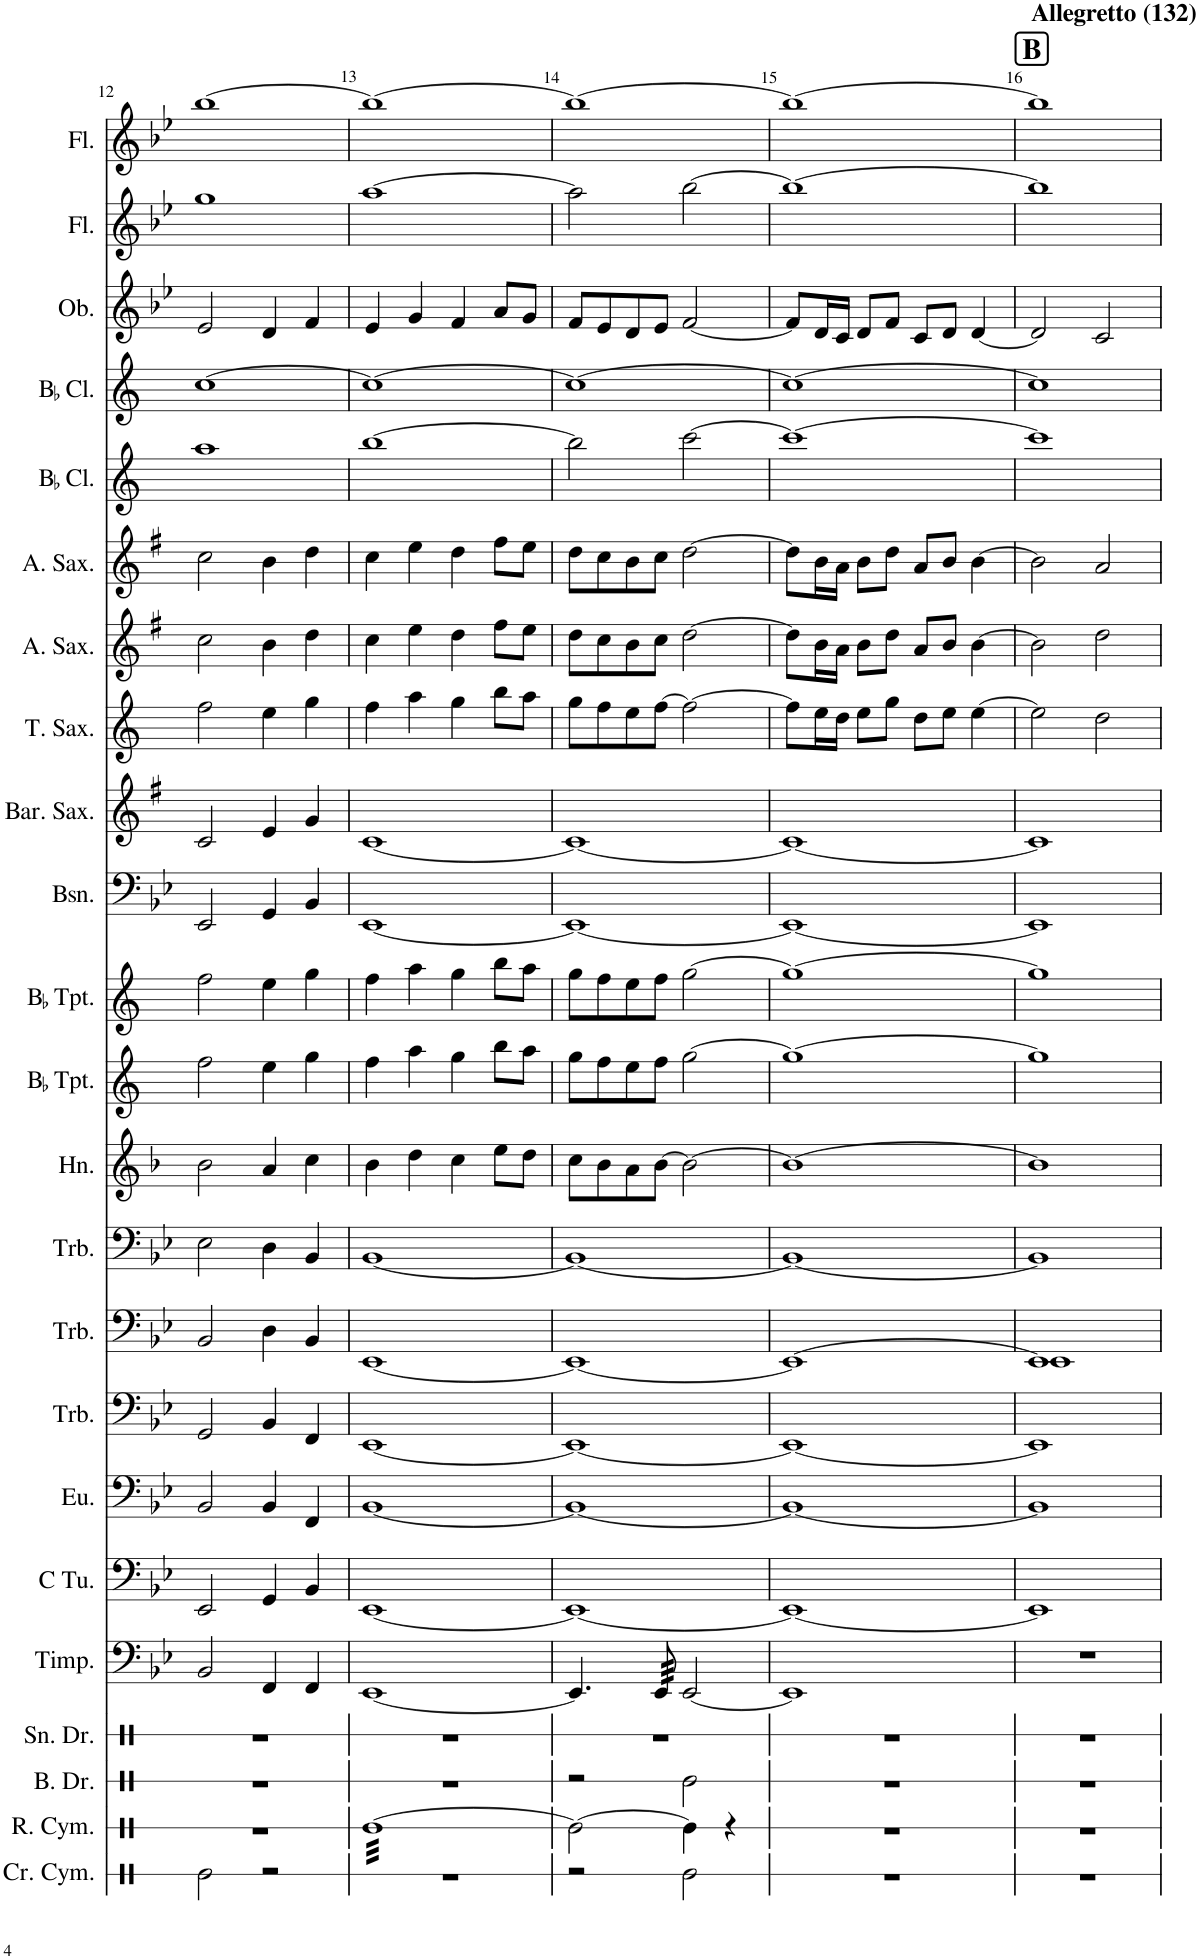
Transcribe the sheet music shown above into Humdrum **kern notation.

**kern	**kern	**kern	**kern	**kern	**kern	**kern	**kern	**kern	**kern	**kern	**kern	**kern	**kern	**kern	**kern	**kern	**kern	**kern	**kern	**kern	**kern	**kern
*part23	*part22	*part21	*part20	*part19	*part18	*part17	*part16	*part15	*part14	*part13	*part12	*part11	*part10	*part9	*part8	*part7	*part6	*part5	*part4	*part3	*part2	*part1
*staff23	*staff22	*staff21	*staff20	*staff19	*staff18	*staff17	*staff16	*staff15	*staff14	*staff13	*staff12	*staff11	*staff10	*staff9	*staff8	*staff7	*staff6	*staff5	*staff4	*staff3	*staff2	*staff1
*I"Crash Cymbal	*I"Ride Cymbal	*I"Bass Drum	*I"Snare Drum	*I"Timpani	*I"C Tuba	*I"Euphonium	*I"Trombone 3	*I"Trombone 2	*I"Trombone 1	*I"Horn	*I"BaccidentalFlat Trumpet	*I"BaccidentalFlat Trumpet	*I"Bassoon	*I"Baritone Saxophone	*I"Tenor Saxophone	*I"Alto Saxophone	*I"Alto Saxophone	*I"BaccidentalFlat Clarinet	*I"BaccidentalFlat Clarinet	*I"Oboe	*I"Flute	*I"Flute
*I'Cr. Cym.	*I'R. Cym.	*I'B. Dr.	*I'Sn. Dr.	*I'Timp.	*I'C Tu.	*I'Eu.	*I'Trb.	*I'Trb.	*I'Trb.	*I'Hn.	*I'BaccidentalFlat Tpt.	*I'BaccidentalFlat Tpt.	*I'Bsn.	*I'Bar. Sax.	*I'T. Sax.	*I'A. Sax.	*I'A. Sax.	*I'BaccidentalFlat Cl.	*I'BaccidentalFlat Cl.	*I'Ob.	*I'Fl.	*I'Fl.
!!LO:PB:g=z
*clefX	*clefX	*clefX	*clefX	*clefF4	*clefF4	*clefF4	*clefF4	*clefF4	*clefF4	*clefG2	*clefG2	*clefG2	*clefF4	*clefG2	*clefG2	*clefG2	*clefG2	*clefG2	*clefG2	*clefG2	*clefG2	*clefG2
*	*	*	*	*	*	*	*	*	*	*Trd4c7	*Trd1c2	*Trd1c2	*	*Trd12c21	*Trd8c14	*Trd5c9	*Trd5c9	*Trd1c2	*Trd1c2	*	*	*
*k[]	*k[]	*k[]	*k[]	*k[b-e-]	*k[b-e-]	*k[b-e-]	*k[b-e-]	*k[b-e-]	*k[b-e-]	*k[b-]	*k[]	*k[]	*k[b-e-]	*k[f#]	*k[]	*k[f#]	*k[f#]	*k[]	*k[]	*k[b-e-]	*k[b-e-]	*k[b-e-]
*M4/4	*M4/4	*M4/4	*M4/4	*M4/4	*M4/4	*M4/4	*M4/4	*M4/4	*M4/4	*M4/4	*M4/4	*M4/4	*M4/4	*M4/4	*M4/4	*M4/4	*M4/4	*M4/4	*M4/4	*M4/4	*M4/4	*M4/4
=12	=12	=12	=12	=12	=12	=12	=12	=12	=12	=12	=12	=12	=12	=12	=12	=12	=12	=12	=12	=12	=12	=12
2Re\	1r	1r	1r	2BB-/	2EE-/	2BB-/	2GG/	2BB-/	2E-\	2b-\	2ff\	2ff\	2EE-/	2c/	2ff\	2cc\	2cc\	1aa	[1cc	2e-/	1gg	[1bb-
2r	.	.	.	4FF/	4GG/	4BB-/	4BB-/	4D\	4D\	4a/	4ee\	4ee\	4GG/	4e/	4ee\	4b\	4b\	.	.	4d/	.	.
.	.	.	.	4FF/	4BB-/	4FF/	4FF/	4BB-/	4BB-/	4cc\	4gg\	4gg\	4BB-/	4g/	4gg\	4dd\	4dd\	.	.	4f/	.	.
=13	=13	=13	=13	=13	=13	=13	=13	=13	=13	=13	=13	=13	=13	=13	=13	=13	=13	=13	=13	=13	=13	=13
*	*tremolo	*	*	*	*	*	*	*	*	*	*	*	*	*	*	*	*	*	*	*	*	*
1r	[32ReLLL	1r	1r	[1EE-	[1EE-	[1BB-	[1EE-	[1EE-	[1BB-	4b-\	4ff\	4ff\	[1EE-	[1c	4ff\	4cc\	4cc\	[1bb	1cc_	4e-/	[1aa	1bb-_
.	32Re	.	.	.	.	.	.	.	.	.	.	.	.	.	.	.	.	.	.	.	.	.
.	32Re	.	.	.	.	.	.	.	.	.	.	.	.	.	.	.	.	.	.	.	.	.
.	32Re	.	.	.	.	.	.	.	.	.	.	.	.	.	.	.	.	.	.	.	.	.
.	32Re	.	.	.	.	.	.	.	.	.	.	.	.	.	.	.	.	.	.	.	.	.
.	32Re	.	.	.	.	.	.	.	.	.	.	.	.	.	.	.	.	.	.	.	.	.
.	32Re	.	.	.	.	.	.	.	.	.	.	.	.	.	.	.	.	.	.	.	.	.
.	32Re	.	.	.	.	.	.	.	.	.	.	.	.	.	.	.	.	.	.	.	.	.
.	32Re	.	.	.	.	.	.	.	.	4dd\	4aa\	4aa\	.	.	4aa\	4ee\	4ee\	.	.	4g/	.	.
.	32Re	.	.	.	.	.	.	.	.	.	.	.	.	.	.	.	.	.	.	.	.	.
.	32Re	.	.	.	.	.	.	.	.	.	.	.	.	.	.	.	.	.	.	.	.	.
.	32Re	.	.	.	.	.	.	.	.	.	.	.	.	.	.	.	.	.	.	.	.	.
.	32Re	.	.	.	.	.	.	.	.	.	.	.	.	.	.	.	.	.	.	.	.	.
.	32Re	.	.	.	.	.	.	.	.	.	.	.	.	.	.	.	.	.	.	.	.	.
.	32Re	.	.	.	.	.	.	.	.	.	.	.	.	.	.	.	.	.	.	.	.	.
.	32Re	.	.	.	.	.	.	.	.	.	.	.	.	.	.	.	.	.	.	.	.	.
.	32Re	.	.	.	.	.	.	.	.	4cc\	4gg\	4gg\	.	.	4gg\	4dd\	4dd\	.	.	4f/	.	.
.	32Re	.	.	.	.	.	.	.	.	.	.	.	.	.	.	.	.	.	.	.	.	.
.	32Re	.	.	.	.	.	.	.	.	.	.	.	.	.	.	.	.	.	.	.	.	.
.	32Re	.	.	.	.	.	.	.	.	.	.	.	.	.	.	.	.	.	.	.	.	.
.	32Re	.	.	.	.	.	.	.	.	.	.	.	.	.	.	.	.	.	.	.	.	.
.	32Re	.	.	.	.	.	.	.	.	.	.	.	.	.	.	.	.	.	.	.	.	.
.	32Re	.	.	.	.	.	.	.	.	.	.	.	.	.	.	.	.	.	.	.	.	.
.	32Re	.	.	.	.	.	.	.	.	.	.	.	.	.	.	.	.	.	.	.	.	.
.	32Re	.	.	.	.	.	.	.	.	8ee\L	8bb\L	8bb\L	.	.	8bb\L	8ff#\L	8ff#\L	.	.	8a/L	.	.
.	32Re	.	.	.	.	.	.	.	.	.	.	.	.	.	.	.	.	.	.	.	.	.
.	32Re	.	.	.	.	.	.	.	.	.	.	.	.	.	.	.	.	.	.	.	.	.
.	32Re	.	.	.	.	.	.	.	.	.	.	.	.	.	.	.	.	.	.	.	.	.
.	32Re	.	.	.	.	.	.	.	.	8dd\J	8aa\J	8aa\J	.	.	8aa\J	8ee\J	8ee\J	.	.	8g/J	.	.
.	32Re	.	.	.	.	.	.	.	.	.	.	.	.	.	.	.	.	.	.	.	.	.
.	32Re	.	.	.	.	.	.	.	.	.	.	.	.	.	.	.	.	.	.	.	.	.
.	32ReJJJ	.	.	.	.	.	.	.	.	.	.	.	.	.	.	.	.	.	.	.	.	.
*	*Xtremolo	*	*	*	*	*	*	*	*	*	*	*	*	*	*	*	*	*	*	*	*	*
=14	=14	=14	=14	=14	=14	=14	=14	=14	=14	=14	=14	=14	=14	=14	=14	=14	=14	=14	=14	=14	=14	=14
2r	2Re\_	2r	1r	4.EE-/]	1EE-_	1BB-_	1EE-_	1EE-_	1BB-_	8cc\L	8gg\L	8gg\L	1EE-_	1c_	8gg\L	8dd\L	8dd\L	2bb\]	1cc_	8f/L	2aa\]	1bb-_
.	.	.	.	.	.	.	.	.	.	8b-\	8ff\	8ff\	.	.	8ff\	8cc\	8cc\	.	.	8e-/	.	.
.	.	.	.	.	.	.	.	.	.	8a\	8ee\	8ee\	.	.	8ee\	8b\	8b\	.	.	8d/	.	.
*	*	*	*	*tremolo	*	*	*	*	*	*	*	*	*	*	*	*	*	*	*	*	*	*
.	.	.	.	64EE-/	.	.	.	.	.	[8b-\J	8ff\J	8ff\J	.	.	[8ff\J	8cc\J	8cc\J	.	.	8e-/J	.	.
.	.	.	.	64EE-/	.	.	.	.	.	.	.	.	.	.	.	.	.	.	.	.	.	.
.	.	.	.	64EE-/	.	.	.	.	.	.	.	.	.	.	.	.	.	.	.	.	.	.
.	.	.	.	64EE-/	.	.	.	.	.	.	.	.	.	.	.	.	.	.	.	.	.	.
.	.	.	.	64EE-/	.	.	.	.	.	.	.	.	.	.	.	.	.	.	.	.	.	.
.	.	.	.	64EE-/	.	.	.	.	.	.	.	.	.	.	.	.	.	.	.	.	.	.
.	.	.	.	64EE-/	.	.	.	.	.	.	.	.	.	.	.	.	.	.	.	.	.	.
.	.	.	.	64EE-/	.	.	.	.	.	.	.	.	.	.	.	.	.	.	.	.	.	.
*	*	*	*	*Xtremolo	*	*	*	*	*	*	*	*	*	*	*	*	*	*	*	*	*	*
2Re\	4Re\]	2Re\	.	[2EE-/	.	.	.	.	.	2b-\_	[2gg\	[2gg\	.	.	2ff\_	[2dd\	[2dd\	[2ccc\	.	[2f/	[2bb-\	.
.	4r	.	.	.	.	.	.	.	.	.	.	.	.	.	.	.	.	.	.	.	.	.
=15	=15	=15	=15	=15	=15	=15	=15	=15	=15	=15	=15	=15	=15	=15	=15	=15	=15	=15	=15	=15	=15	=15
1r	1r	1r	1r	1EE-]	1EE-_	1BB-_	1EE-_	1EE-_	1BB-_	1b-_	1gg_	1gg_	1EE-_	1c_	8ff\L]	8dd\L]	8dd\L]	1ccc_	1cc_	8f/L]	1bb-_	1bb-_
.	.	.	.	.	.	.	.	.	.	.	.	.	.	.	16ee\L	16b\L	16b\L	.	.	16d/L	.	.
.	.	.	.	.	.	.	.	.	.	.	.	.	.	.	16dd\JJ	16a\JJ	16a\JJ	.	.	16c/JJ	.	.
.	.	.	.	.	.	.	.	.	.	.	.	.	.	.	8ee\L	8b\L	8b\L	.	.	8d/L	.	.
.	.	.	.	.	.	.	.	.	.	.	.	.	.	.	8gg\J	8dd\J	8dd\J	.	.	8f/J	.	.
.	.	.	.	.	.	.	.	.	.	.	.	.	.	.	8dd\L	8a/L	8a/L	.	.	8c/L	.	.
.	.	.	.	.	.	.	.	.	.	.	.	.	.	.	8ee\J	8b/J	8b/J	.	.	8d/J	.	.
.	.	.	.	.	.	.	.	.	.	.	.	.	.	.	[4ee\	[4b\	[4b\	.	.	[4d/	.	.
=16	=16	=16	=16	=16	=16	=16	=16	=16	=16	=16	=16	=16	=16	=16	=16	=16	=16	=16	=16	=16	=16	=16
*	*	*	*	*	*	*	*	*^	*	*	*	*	*	*	*	*	*	*	*	*	*	*
!	!	!	!	!	!	!	!	!	!	!	!	!	!	!	!	!	!	!	!	!	!	!	!LO:TX:a:B:t=Allegretto (132)
!	!	!	!	!	!	!	!	!	!	!	!	!	!	!	!	!	!	!	!	!	!	!	!LO:TX:a:B:t=B
1r	1r	1r	1r	1r	1EE-]	1BB-]	1EE-]	1EE-]	1EE-	1BB-]	1b-]	1gg]	1gg]	1EE-]	1c]	2ee\]	2b\]	2b\]	1ccc]	1cc]	2d/]	1bb-]	1bb-]
.	.	.	.	.	.	.	.	.	.	.	.	.	.	.	.	2dd\	2dd\	2a/	.	.	2c/	.	.
*	*	*	*	*	*	*	*	*v	*v	*	*	*	*	*	*	*	*	*	*	*	*	*	*
=	=	=	=	=	=	=	=	=	=	=	=	=	=	=	=	=	=	=	=	=	=	=
*-	*-	*-	*-	*-	*-	*-	*-	*-	*-	*-	*-	*-	*-	*-	*-	*-	*-	*-	*-	*-	*-	*-
